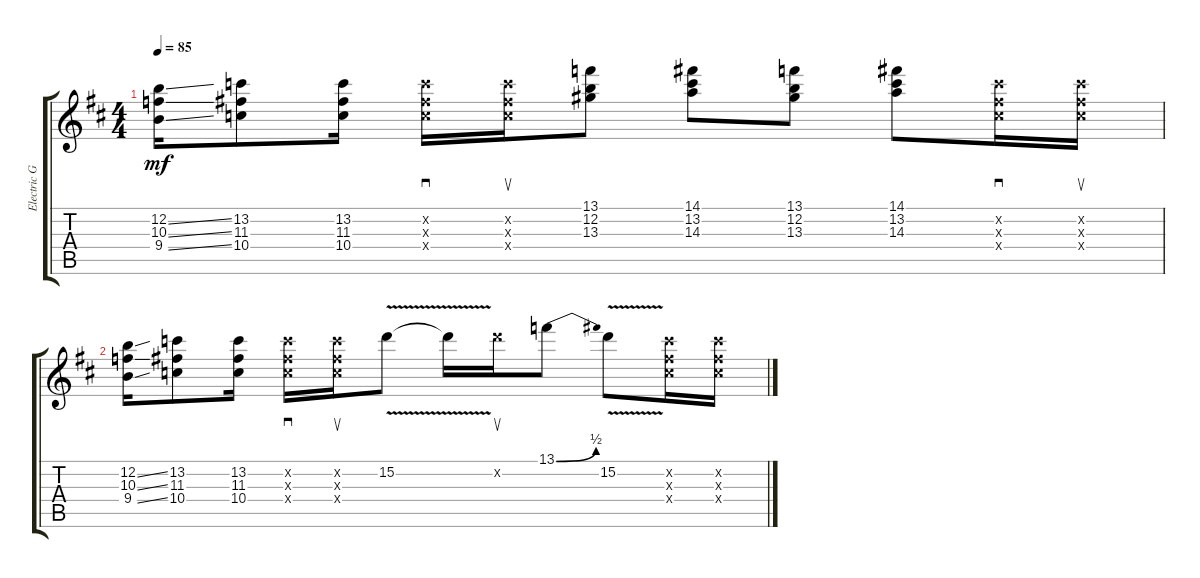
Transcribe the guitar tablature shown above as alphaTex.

\track ("Electric Guitar" "Electric G") {instrument electricguitarclean}
\staff {score tabs}
\tuning (E4 B3 G3 D3 A2 E2) {hide}
\ts (4 4)
\tempo 85
\clef g2
\ks d
(12.2{ss} 10.3{ss} 9.4{ss}).16{dy mf instrument electricguitarclean} (13.2 11.3 10.4).8 (13.2 11.3 10.4).16 (13.2{x} 11.3{x} 10.4{x}).16{sd} (13.2{x} 11.3{x} 10.4{x}).16{su} (13.1 12.2 13.3).8 (14.1 13.2 14.3).8 (13.1 12.2 13.3).8 (14.1 13.2 14.3).8 (13.2{x} 11.3{x} 10.4{x}).16{sd} (13.2{x} 11.3{x} 10.4{x}).16{su} |
(12.2{ss} 10.3{ss} 9.4{ss}).16 (13.2 11.3 10.4).8 (13.2 11.3 10.4).16 (13.2{x} 11.3{x} 10.4{x}).16{sd} (13.2{x} 11.3{x} 10.4{x}).16{su} 15.2{v}.8 15.2{v t}.16 15.2{x}.16{su} 13.1{be (bend 0 0 60 2)}.8 15.2{v}.8 (13.2{x} 11.3{x} 10.4{x}).16 (13.2{x} 11.3{x} 10.4{x}).16
